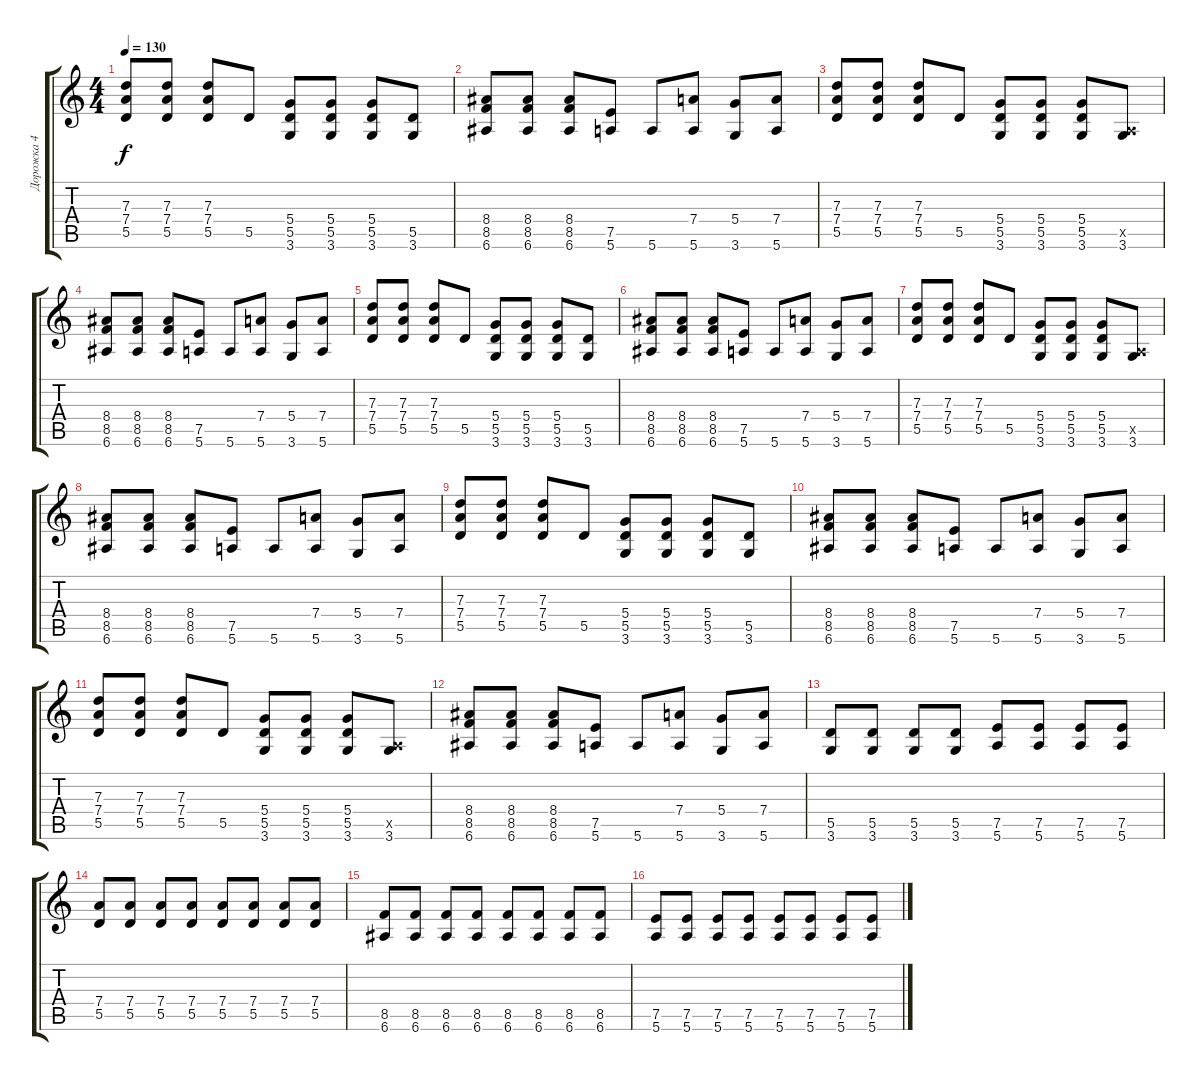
\track ("Дорожка 4" "Дорожка 4") {instrument overdrivenguitar}
\staff {score tabs}
\tuning (E4 B3 G3 D3 A2 E2) {hide}
\ts (4 4)
\tempo 130
\clef g2
\ks c
(7.3 7.4 5.5).8{dy f} (7.3 7.4 5.5).8 (7.3 7.4 5.5).8 5.5.8 (5.4 5.5 3.6).8 (5.4 5.5 3.6).8 (5.4 5.5 3.6).8 (5.5 3.6).8 |
(8.4 8.5 6.6).8 (8.4 8.5 6.6).8 (8.4 8.5 6.6).8 (7.5 5.6).8 5.6.8 (7.4 5.6).8 (5.4 3.6).8 (7.4 5.6).8 |
(7.3 7.4 5.5).8 (7.3 7.4 5.5).8 (7.3 7.4 5.5).8 5.5.8 (5.4 5.5 3.6).8 (5.4 5.5 3.6).8 (5.4 5.5 3.6).8 (0.5{x} 3.6).8 |
(8.4 8.5 6.6).8 (8.4 8.5 6.6).8 (8.4 8.5 6.6).8 (7.5 5.6).8 5.6.8 (7.4 5.6).8 (5.4 3.6).8 (7.4 5.6).8 |
(7.3 7.4 5.5).8 (7.3 7.4 5.5).8 (7.3 7.4 5.5).8 5.5.8 (5.4 5.5 3.6).8 (5.4 5.5 3.6).8 (5.4 5.5 3.6).8 (5.5 3.6).8 |
(8.4 8.5 6.6).8 (8.4 8.5 6.6).8 (8.4 8.5 6.6).8 (7.5 5.6).8 5.6.8 (7.4 5.6).8 (5.4 3.6).8 (7.4 5.6).8 |
(7.3 7.4 5.5).8 (7.3 7.4 5.5).8 (7.3 7.4 5.5).8 5.5.8 (5.4 5.5 3.6).8 (5.4 5.5 3.6).8 (5.4 5.5 3.6).8 (0.5{x} 3.6).8 |
(8.4 8.5 6.6).8 (8.4 8.5 6.6).8 (8.4 8.5 6.6).8 (7.5 5.6).8 5.6.8 (7.4 5.6).8 (5.4 3.6).8 (7.4 5.6).8 |
(7.3 7.4 5.5).8 (7.3 7.4 5.5).8 (7.3 7.4 5.5).8 5.5.8 (5.4 5.5 3.6).8 (5.4 5.5 3.6).8 (5.4 5.5 3.6).8 (5.5 3.6).8 |
(8.4 8.5 6.6).8 (8.4 8.5 6.6).8 (8.4 8.5 6.6).8 (7.5 5.6).8 5.6.8 (7.4 5.6).8 (5.4 3.6).8 (7.4 5.6).8 |
(7.3 7.4 5.5).8 (7.3 7.4 5.5).8 (7.3 7.4 5.5).8 5.5.8 (5.4 5.5 3.6).8 (5.4 5.5 3.6).8 (5.4 5.5 3.6).8 (0.5{x} 3.6).8 |
(8.4 8.5 6.6).8 (8.4 8.5 6.6).8 (8.4 8.5 6.6).8 (7.5 5.6).8 5.6.8 (7.4 5.6).8 (5.4 3.6).8 (7.4 5.6).8 |
(5.5 3.6).8 (5.5 3.6).8 (5.5 3.6).8 (5.5 3.6).8 (7.5 5.6).8 (7.5 5.6).8 (7.5 5.6).8 (7.5 5.6).8 |
(7.4 5.5).8 (7.4 5.5).8 (7.4 5.5).8 (7.4 5.5).8 (7.4 5.5).8 (7.4 5.5).8 (7.4 5.5).8 (7.4 5.5).8 |
(8.5 6.6).8 (8.5 6.6).8 (8.5 6.6).8 (8.5 6.6).8 (8.5 6.6).8 (8.5 6.6).8 (8.5 6.6).8 (8.5 6.6).8 |
(7.5 5.6).8 (7.5 5.6).8 (7.5 5.6).8 (7.5 5.6).8 (7.5 5.6).8 (7.5 5.6).8 (7.5 5.6).8 (7.5 5.6).8
